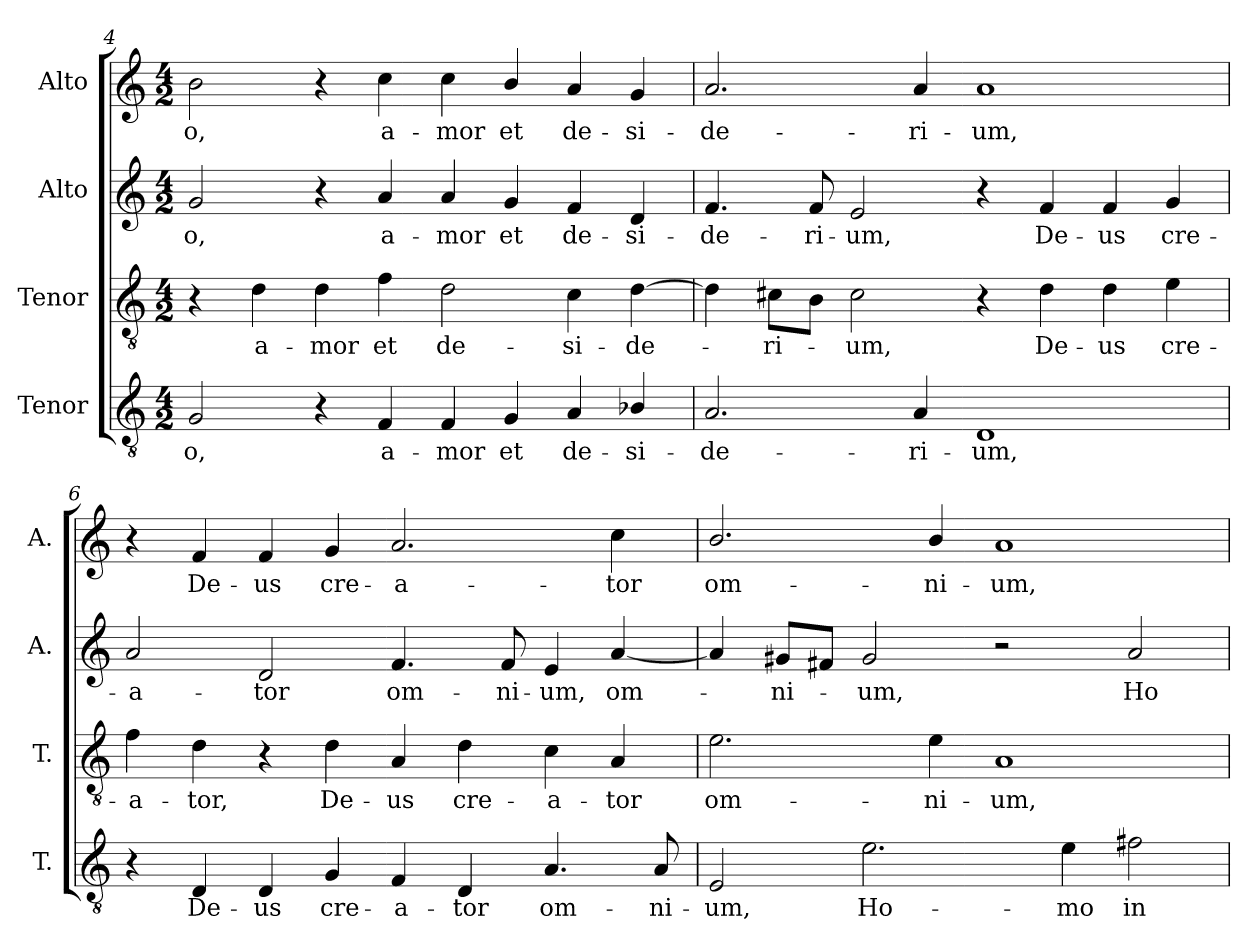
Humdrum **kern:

**kern	**text	**kern	**text	**kern	**text	**kern	**text
*part4	*part4	*part3	*part3	*part2	*part2	*part1	*part1
*staff4	*staff4	*staff3	*staff3	*staff2	*staff2	*staff1	*staff1
*I"Tenor	*	*I"Tenor	*	*I"Alto	*	*I"Alto	*
*I'T.	*	*I'T.	*	*I'A.	*	*I'A.	*
!!LO:LB:g=z
*clefGv2	*	*clefGv2	*	*clefG2	*	*clefG2	*
*ITrd7c12	*	*ITrd7c12	*	*	*	*	*
*k[]	*	*k[]	*	*k[]	*	*k[]	*
*C:	*	*C:	*	*C:	*	*C:	*
*M4/2	*	*M4/2	*	*M4/2	*	*M4/2	*
=4	=4	=4	=4	=4	=4	=4	=4
!	!LO:LY:b:color=#000000	!	!	!	!	!	!
!	!	!	!	!	!LO:LY:b:color=#000000	!	!
!	!	!	!	!	!	!	!LO:LY:b:color=#000000
2GGi/	-o,	4r	.	2gi/	-o,	2bi\	-o,
!	!	!	!LO:LY:b:color=#000000	!	!	!	!
.	.	4Di\	a-	.	.	.	.
!	!	!	!LO:LY:b:color=#000000	!	!	!	!
4r	.	4Di\	-mor	4r	.	4r	.
!	!LO:LY:b:color=#000000	!	!	!	!	!	!
!	!	!	!LO:LY:b:color=#000000	!	!	!	!
!	!	!	!	!	!LO:LY:b:color=#000000	!	!
!	!	!	!	!	!	!	!LO:LY:b:color=#000000
4FFi/	a-	4Fi\	et	4ai/	a-	4cci\	a-
!	!LO:LY:b:color=#000000	!	!	!	!	!	!
!	!	!	!LO:LY:b:color=#000000	!	!	!	!
!	!	!	!	!	!LO:LY:b:color=#000000	!	!
!	!	!	!	!	!	!	!LO:LY:b:color=#000000
4FFi/	-mor	2Di\	de-	4ai/	-mor	4cci\	-mor
!	!LO:LY:b:color=#000000	!	!	!	!	!	!
!	!	!	!	!	!LO:LY:b:color=#000000	!	!
!	!	!	!	!	!	!	!LO:LY:b:color=#000000
4GGi/	et	.	.	4gi/	et	4bi/	et
!	!LO:LY:b:color=#000000	!	!	!	!	!	!
!	!	!	!LO:LY:b:color=#000000	!	!	!	!
!	!	!	!	!	!LO:LY:b:color=#000000	!	!
!	!	!	!	!	!	!	!LO:LY:b:color=#000000
4AAi/	de-	4Ci\	-si-	4fi/	de-	4ai/	de-
!	!LO:LY:b:color=#000000	!	!	!	!	!	!
!	!	!	!LO:LY:b:color=#000000	!	!	!	!
!	!	!	!	!	!LO:LY:b:color=#000000	!	!
!	!	!	!	!	!	!	!LO:LY:b:color=#000000
4BB-Xi/	-si-	[4Di\	-de-	4di/	-si-	4gi/	-si-
=5	=5	=5	=5	=5	=5	=5	=5
!	!LO:LY:b:color=#000000	!	!	!	!	!	!
!	!	!	!	!	!LO:LY:b:color=#000000	!	!
!	!	!	!	!	!	!	!LO:LY:b:color=#000000
2.AAi/	-de-	4Di\]	.	4.fi/	-de-	2.ai/	-de-
!	!	!	!LO:LY:b:color=#000000	!	!	!	!
.	.	8C#Xi\L	-ri-	.	.	.	.
!	!	!	!	!	!LO:LY:b:color=#000000	!	!
.	.	8BBi\J	.	8fi/	-ri-	.	.
!	!	!	!LO:LY:b:color=#000000	!	!	!	!
!	!	!	!	!	!LO:LY:b:color=#000000	!	!
.	.	2C#i\	-um,	2ei/	-um,	.	.
!	!LO:LY:b:color=#000000	!	!	!	!	!	!
!	!	!	!	!	!	!	!LO:LY:b:color=#000000
4AAi/	-ri-	.	.	.	.	4ai/	-ri-
!	!LO:LY:b:color=#000000	!	!	!	!	!	!
!	!	!	!	!	!	!	!LO:LY:b:color=#000000
1DDi	-um,	4r	.	4r	.	1ai	-um,
!	!	!	!LO:LY:b:color=#000000	!	!	!	!
!	!	!	!	!	!LO:LY:b:color=#000000	!	!
.	.	4Di\	De-	4fi/	De-	.	.
!	!	!	!LO:LY:b:color=#000000	!	!	!	!
!	!	!	!	!	!LO:LY:b:color=#000000	!	!
.	.	4Di\	-us	4fi/	-us	.	.
!	!	!	!LO:LY:b:color=#000000	!	!	!	!
!	!	!	!	!	!LO:LY:b:color=#000000	!	!
.	.	4Ei\	cre-	4gi/	cre-	.	.
=6	=6	=6	=6	=6	=6	=6	=6
!	!	!	!LO:LY:b:color=#000000	!	!	!	!
!	!	!	!	!	!LO:LY:b:color=#000000	!	!
4r	.	4Fi\	-a-	2ai/	-a-	4r	.
!	!LO:LY:b:color=#000000	!	!	!	!	!	!
!	!	!	!LO:LY:b:color=#000000	!	!	!	!
!	!	!	!	!	!	!	!LO:LY:b:color=#000000
4DDi/	De-	4Di\	-tor,	.	.	4fi/	De-
!	!LO:LY:b:color=#000000	!	!	!	!	!	!
!	!	!	!	!	!LO:LY:b:color=#000000	!	!
!	!	!	!	!	!	!	!LO:LY:b:color=#000000
4DDi/	-us	4r	.	2di/	-tor	4fi/	-us
!	!LO:LY:b:color=#000000	!	!	!	!	!	!
!	!	!	!LO:LY:b:color=#000000	!	!	!	!
!	!	!	!	!	!	!	!LO:LY:b:color=#000000
4GGi/	cre-	4Di\	De-	.	.	4gi/	cre-
!	!LO:LY:b:color=#000000	!	!	!	!	!	!
!	!	!	!LO:LY:b:color=#000000	!	!	!	!
!	!	!	!	!	!LO:LY:b:color=#000000	!	!
!	!	!	!	!	!	!	!LO:LY:b:color=#000000
4FFi/	-a-	4AAi/	-us	4.fi/	om-	2.ai/	-a-
!	!LO:LY:b:color=#000000	!	!	!	!	!	!
!	!	!	!LO:LY:b:color=#000000	!	!	!	!
4DDi/	-tor	4Di\	cre-	.	.	.	.
!	!	!	!	!	!LO:LY:b:color=#000000	!	!
.	.	.	.	8fi/	-ni-	.	.
!	!LO:LY:b:color=#000000	!	!	!	!	!	!
!	!	!	!LO:LY:b:color=#000000	!	!	!	!
!	!	!	!	!	!LO:LY:b:color=#000000	!	!
4.AAi/	om-	4Ci\	-a-	4ei/	-um,	.	.
!	!	!	!LO:LY:b:color=#000000	!	!	!	!
!	!	!	!	!	!LO:LY:b:color=#000000	!	!
!	!	!	!	!	!	!	!LO:LY:b:color=#000000
.	.	4AAi/	-tor	[4ai/	om-	4cci\	-tor
!	!LO:LY:b:color=#000000	!	!	!	!	!	!
8AAi/	-ni-	.	.	.	.	.	.
!!LO:LB:g=z
=7	=7	=7	=7	=7	=7	=7	=7
!	!LO:LY:b:color=#000000	!	!	!	!	!	!
!	!	!	!LO:LY:b:color=#000000	!	!	!	!
!	!	!	!	!	!	!	!LO:LY:b:color=#000000
2EEi/	-um,	2.Ei\	om-	4ai/]	.	2.bi/	om-
!	!	!	!	!	!LO:LY:b:color=#000000	!	!
.	.	.	.	8g#Xi/L	-ni-	.	.
.	.	.	.	8f#Xi/J	.	.	.
!	!LO:LY:b:color=#000000	!	!	!	!	!	!
!	!	!	!	!	!LO:LY:b:color=#000000	!	!
2.Ei\	Ho-	.	.	2g#i/	-um,	.	.
!	!	!	!LO:LY:b:color=#000000	!	!	!	!
!	!	!	!	!	!	!	!LO:LY:b:color=#000000
.	.	4Ei\	-ni-	.	.	4bi/	-ni-
!	!	!	!LO:LY:b:color=#000000	!	!	!	!
!	!	!	!	!	!	!	!LO:LY:b:color=#000000
.	.	1AAi	-um,	2r	.	1ai	-um,
!	!LO:LY:b:color=#000000	!	!	!	!	!	!
4Ei\	-mo	.	.	.	.	.	.
!	!LO:LY:b:color=#000000	!	!	!	!	!	!
!	!	!	!	!	!LO:LY:b:color=#000000	!	!
2F#Xi\	in	.	.	2ai/	Ho-	.	.
=	=	=	=	=	=	=	=
*-	*-	*-	*-	*-	*-	*-	*-
